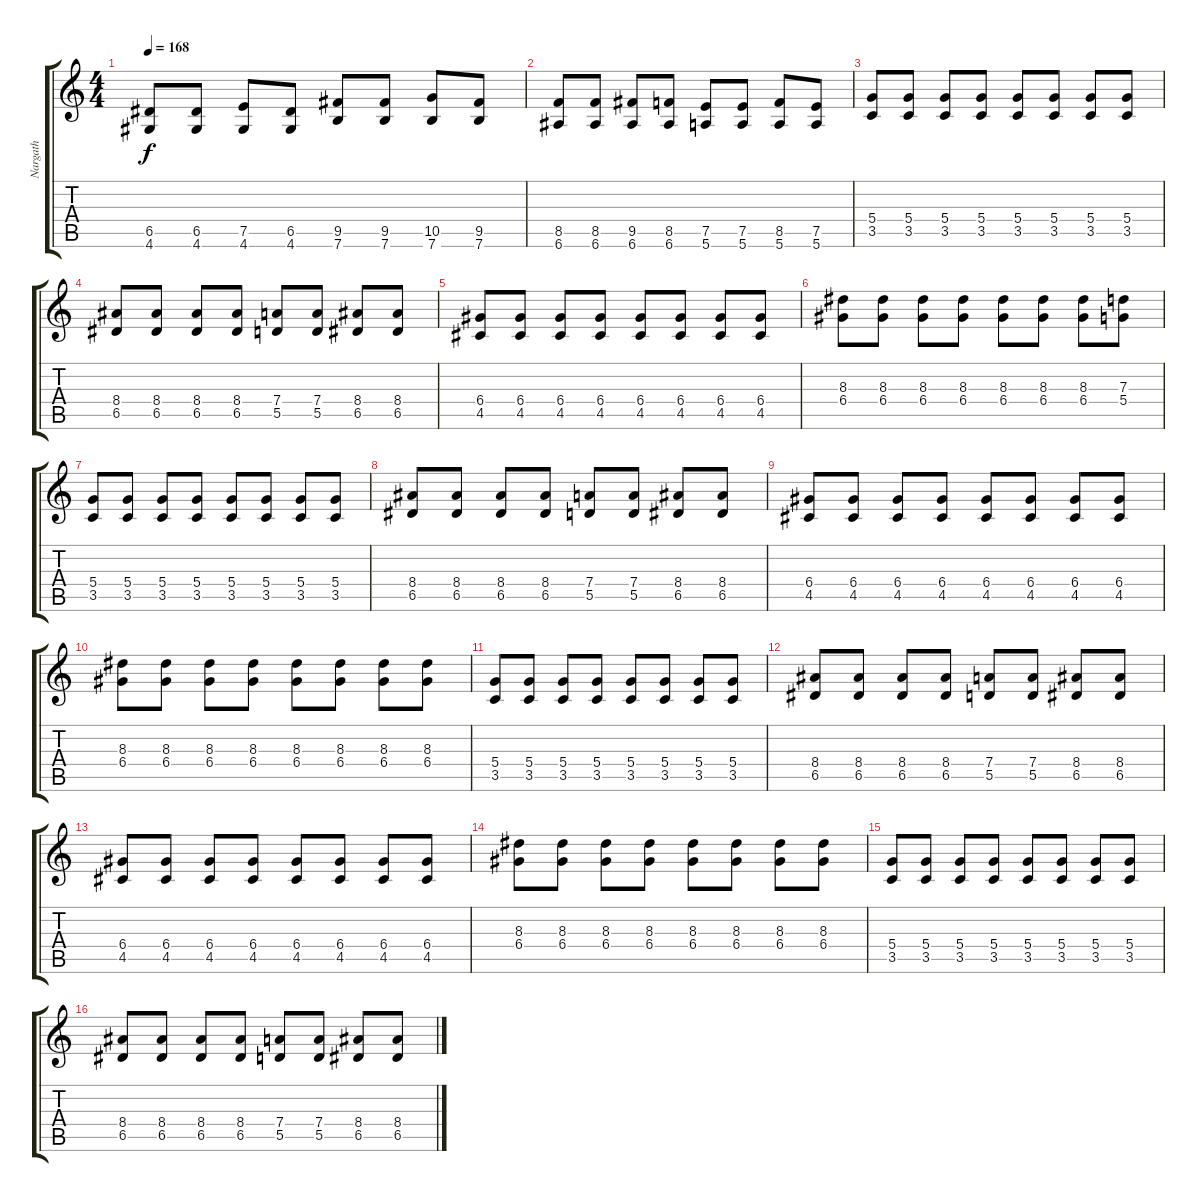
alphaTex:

\track ("Nargath" "Nargath") {instrument distortionguitar}
\staff {score tabs}
\tuning (E4 B3 G3 D3 A2 E2) {hide}
\ts (4 4)
\tempo 168
\clef g2
\ks c
(6.5 4.6).8{dy f} (6.5 4.6).8 (7.5 4.6).8 (6.5 4.6).8 (9.5 7.6).8 (9.5 7.6).8 (10.5 7.6).8 (9.5 7.6).8 |
(8.5 6.6).8 (8.5 6.6).8 (9.5 6.6).8 (8.5 6.6).8 (7.5 5.6).8 (7.5 5.6).8 (8.5 5.6).8 (7.5 5.6).8 |
(5.4 3.5).8 (5.4 3.5).8 (5.4 3.5).8 (5.4 3.5).8 (5.4 3.5).8 (5.4 3.5).8 (5.4 3.5).8 (5.4 3.5).8 |
(8.4 6.5).8 (8.4 6.5).8 (8.4 6.5).8 (8.4 6.5).8 (7.4 5.5).8 (7.4 5.5).8 (8.4 6.5).8 (8.4 6.5).8 |
(6.4 4.5).8 (6.4 4.5).8 (6.4 4.5).8 (6.4 4.5).8 (6.4 4.5).8 (6.4 4.5).8 (6.4 4.5).8 (6.4 4.5).8 |
(8.3 6.4).8 (8.3 6.4).8 (8.3 6.4).8 (8.3 6.4).8 (8.3 6.4).8 (8.3 6.4).8 (8.3 6.4).8 (7.3 5.4).8 |
(5.4 3.5).8 (5.4 3.5).8 (5.4 3.5).8 (5.4 3.5).8 (5.4 3.5).8 (5.4 3.5).8 (5.4 3.5).8 (5.4 3.5).8 |
(8.4 6.5).8 (8.4 6.5).8 (8.4 6.5).8 (8.4 6.5).8 (7.4 5.5).8 (7.4 5.5).8 (8.4 6.5).8 (8.4 6.5).8 |
(6.4 4.5).8 (6.4 4.5).8 (6.4 4.5).8 (6.4 4.5).8 (6.4 4.5).8 (6.4 4.5).8 (6.4 4.5).8 (6.4 4.5).8 |
(8.3 6.4).8 (8.3 6.4).8 (8.3 6.4).8 (8.3 6.4).8 (8.3 6.4).8 (8.3 6.4).8 (8.3 6.4).8 (8.3 6.4).8 |
(5.4 3.5).8 (5.4 3.5).8 (5.4 3.5).8 (5.4 3.5).8 (5.4 3.5).8 (5.4 3.5).8 (5.4 3.5).8 (5.4 3.5).8 |
(8.4 6.5).8 (8.4 6.5).8 (8.4 6.5).8 (8.4 6.5).8 (7.4 5.5).8 (7.4 5.5).8 (8.4 6.5).8 (8.4 6.5).8 |
(6.4 4.5).8 (6.4 4.5).8 (6.4 4.5).8 (6.4 4.5).8 (6.4 4.5).8 (6.4 4.5).8 (6.4 4.5).8 (6.4 4.5).8 |
(8.3 6.4).8 (8.3 6.4).8 (8.3 6.4).8 (8.3 6.4).8 (8.3 6.4).8 (8.3 6.4).8 (8.3 6.4).8 (8.3 6.4).8 |
(5.4 3.5).8 (5.4 3.5).8 (5.4 3.5).8 (5.4 3.5).8 (5.4 3.5).8 (5.4 3.5).8 (5.4 3.5).8 (5.4 3.5).8 |
(8.4 6.5).8 (8.4 6.5).8 (8.4 6.5).8 (8.4 6.5).8 (7.4 5.5).8 (7.4 5.5).8 (8.4 6.5).8 (8.4 6.5).8
